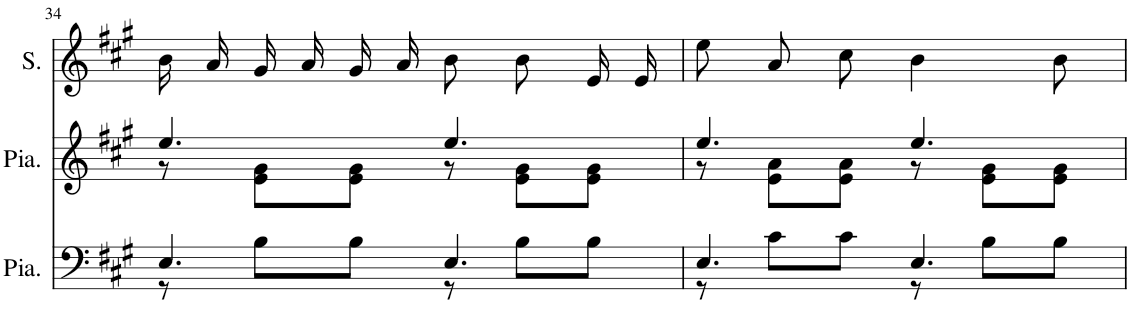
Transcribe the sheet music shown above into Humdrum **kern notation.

**kern	**kern	**kern
*part3	*part2	*part1
*staff3	*staff2	*staff1
*I"Piano	*I"Piano	*I"Soprano
*I'Pia.	*I'Pia.	*I'S.
!!LO:PB:g=z
*clefF4	*clefG2	*clefG2
*	*	*Trd1c2
*k[f#c#g#]	*k[f#c#g#]	*k[f#c#g#]
*M6/8	*M6/8	*M6/8
=34	=34	=34
*^	*^	*
4.E/	8r	4.ee/	8r	16b/LL
.	.	.	.	16a/
.	8B\L	.	8e\ 8g#\L	16g#/
.	.	.	.	16a/
.	8B\J	.	8e\ 8g#\J	16g#/
.	.	.	.	16a/JJ
4.E/	8r	4.ee/	8r	8b/L
.	8B\L	.	8e\ 8g#\L	8b/
.	8B\J	.	8e\ 8g#\J	16e/L
.	.	.	.	16e/JJ
=35	=35	=35	=35	=35
4.E/	8r	4.ee/	8r	8ee\L
.	8c#\L	.	8e\ 8a\L	8a\
.	8c#\J	.	8e\ 8a\J	8cc#\J
4.E/	8r	4.ee/	8r	4b\
.	8B\L	.	8e\ 8g#\L	.
.	8B\J	.	8e\ 8g#\J	8b\
*v	*v	*	*	*
*	*v	*v	*
=	=	=
*-	*-	*-
